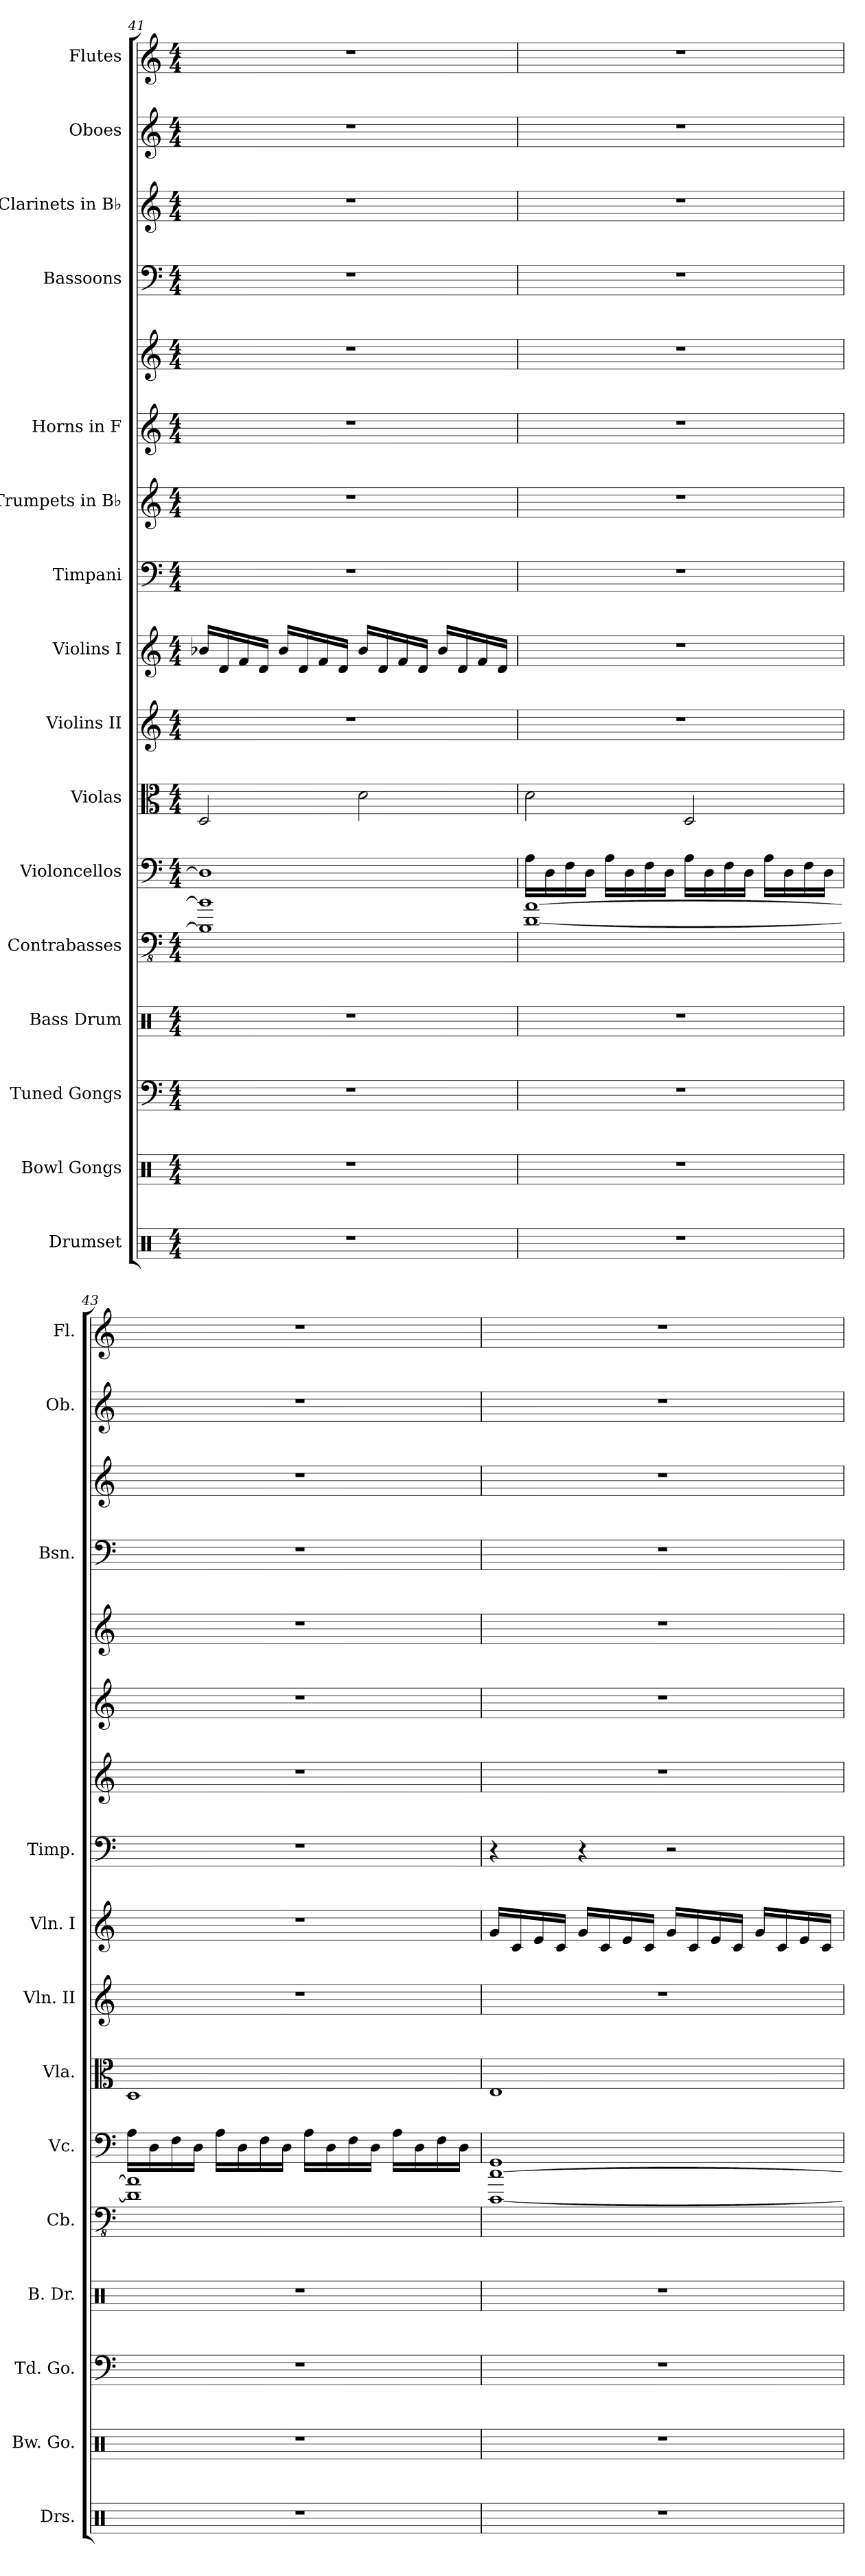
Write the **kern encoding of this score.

**kern	**kern	**kern	**kern	**kern	**kern	**kern	**kern	**kern	**kern	**kern	**kern	**kern	**kern	**kern	**kern	**kern
*part16	*part15	*part14	*part13	*part12	*part11	*part10	*part9	*part8	*part7	*part6	*part5	*part5	*part4	*part3	*part2	*part1
*staff17	*staff16	*staff15	*staff14	*staff13	*staff12	*staff11	*staff10	*staff9	*staff8	*staff7	*staff6	*staff5	*staff4	*staff3	*staff2	*staff1
*I"Drumset	*I"Bowl Gongs	*I"Tuned Gongs	*I"Bass Drum	*I"Contrabasses	*I"Violoncellos	*I"Violas	*I"Violins II	*I"Violins I	*I"Timpani	*I"Trumpets in B♭	*I"Horns in F	*	*I"Bassoons	*I"Clarinets in B♭	*I"Oboes	*I"Flutes
*I'Drs.	*I'Bw. Go.	*I'Td. Go.	*I'B. Dr.	*I'Cb.	*I'Vc.	*I'Vla.	*I'Vln. II	*I'Vln. I	*I'Timp.	*	*	*	*I'Bsn.	*	*I'Ob.	*I'Fl.
*clefX	*clefX	*clefF4	*clefX	*clefFv4	*clefF4	*clefC3	*clefG2	*clefG2	*clefF4	*clefG2	*clefG2	*clefG2	*clefF4	*clefG2	*clefG2	*clefG2
*	*	*	*	*ITrd7c12	*	*	*	*	*	*ITrd1c2	*ITrd4c7	*ITrd4c7	*	*ITrd1c2	*	*
*k[]	*k[]	*k[]	*k[]	*k[]	*k[]	*k[]	*k[]	*k[]	*k[]	*k[b-e-]	*k[b-]	*k[b-]	*k[]	*k[b-e-]	*k[]	*k[]
*M4/4	*M4/4	*M4/4	*M4/4	*M4/4	*M4/4	*M4/4	*M4/4	*M4/4	*M4/4	*M4/4	*M4/4	*M4/4	*M4/4	*M4/4	*M4/4	*M4/4
=41	=41	=41	=41	=41	=41	=41	=41	=41	=41	=41	=41	=41	=41	=41	=41	=41
1r	1r	1r	1r	1BBB-] 1BB-]	1D]	2D/	1r	16b-X/LL	1r	1r	1r	1r	1r	1r	1r	1r
.	.	.	.	.	.	.	.	16d/	.	.	.	.	.	.	.	.
.	.	.	.	.	.	.	.	16f/	.	.	.	.	.	.	.	.
.	.	.	.	.	.	.	.	16d/JJ	.	.	.	.	.	.	.	.
.	.	.	.	.	.	.	.	16b-/LL	.	.	.	.	.	.	.	.
.	.	.	.	.	.	.	.	16d/	.	.	.	.	.	.	.	.
.	.	.	.	.	.	.	.	16f/	.	.	.	.	.	.	.	.
.	.	.	.	.	.	.	.	16d/JJ	.	.	.	.	.	.	.	.
.	.	.	.	.	.	2d\	.	16b-/LL	.	.	.	.	.	.	.	.
.	.	.	.	.	.	.	.	16d/	.	.	.	.	.	.	.	.
.	.	.	.	.	.	.	.	16f/	.	.	.	.	.	.	.	.
.	.	.	.	.	.	.	.	16d/JJ	.	.	.	.	.	.	.	.
.	.	.	.	.	.	.	.	16b-/LL	.	.	.	.	.	.	.	.
.	.	.	.	.	.	.	.	16d/	.	.	.	.	.	.	.	.
.	.	.	.	.	.	.	.	16f/	.	.	.	.	.	.	.	.
.	.	.	.	.	.	.	.	16d/JJ	.	.	.	.	.	.	.	.
!!LO:PB:g=z
=42	=42	=42	=42	=42	=42	=42	=42	=42	=42	=42	=42	=42	=42	=42	=42	=42
1r	1r	1r	1r	[1DD [1AA	16A\LL	2d\	1r	1r	1r	1r	1r	1r	1r	1r	1r	1r
.	.	.	.	.	16D\	.	.	.	.	.	.	.	.	.	.	.
.	.	.	.	.	16F\	.	.	.	.	.	.	.	.	.	.	.
.	.	.	.	.	16D\JJ	.	.	.	.	.	.	.	.	.	.	.
.	.	.	.	.	16A\LL	.	.	.	.	.	.	.	.	.	.	.
.	.	.	.	.	16D\	.	.	.	.	.	.	.	.	.	.	.
.	.	.	.	.	16F\	.	.	.	.	.	.	.	.	.	.	.
.	.	.	.	.	16D\JJ	.	.	.	.	.	.	.	.	.	.	.
.	.	.	.	.	16A\LL	2D/	.	.	.	.	.	.	.	.	.	.
.	.	.	.	.	16D\	.	.	.	.	.	.	.	.	.	.	.
.	.	.	.	.	16F\	.	.	.	.	.	.	.	.	.	.	.
.	.	.	.	.	16D\JJ	.	.	.	.	.	.	.	.	.	.	.
.	.	.	.	.	16A\LL	.	.	.	.	.	.	.	.	.	.	.
.	.	.	.	.	16D\	.	.	.	.	.	.	.	.	.	.	.
.	.	.	.	.	16F\	.	.	.	.	.	.	.	.	.	.	.
.	.	.	.	.	16D\JJ	.	.	.	.	.	.	.	.	.	.	.
=43	=43	=43	=43	=43	=43	=43	=43	=43	=43	=43	=43	=43	=43	=43	=43	=43
1r	1r	1r	1r	1DD] 1AA]	16A\LL	1D	1r	1r	1r	1r	1r	1r	1r	1r	1r	1r
.	.	.	.	.	16D\	.	.	.	.	.	.	.	.	.	.	.
.	.	.	.	.	16F\	.	.	.	.	.	.	.	.	.	.	.
.	.	.	.	.	16D\JJ	.	.	.	.	.	.	.	.	.	.	.
.	.	.	.	.	16A\LL	.	.	.	.	.	.	.	.	.	.	.
.	.	.	.	.	16D\	.	.	.	.	.	.	.	.	.	.	.
.	.	.	.	.	16F\	.	.	.	.	.	.	.	.	.	.	.
.	.	.	.	.	16D\JJ	.	.	.	.	.	.	.	.	.	.	.
.	.	.	.	.	16A\LL	.	.	.	.	.	.	.	.	.	.	.
.	.	.	.	.	16D\	.	.	.	.	.	.	.	.	.	.	.
.	.	.	.	.	16F\	.	.	.	.	.	.	.	.	.	.	.
.	.	.	.	.	16D\JJ	.	.	.	.	.	.	.	.	.	.	.
.	.	.	.	.	16A\LL	.	.	.	.	.	.	.	.	.	.	.
.	.	.	.	.	16D\	.	.	.	.	.	.	.	.	.	.	.
.	.	.	.	.	16F\	.	.	.	.	.	.	.	.	.	.	.
.	.	.	.	.	16D\JJ	.	.	.	.	.	.	.	.	.	.	.
!!LO:PB:g=z
=44	=44	=44	=44	=44	=44	=44	=44	=44	=44	=44	=44	=44	=44	=44	=44	=44
1r	1r	1r	1r	[1CC [1C	1GG	1E	1r	16g/LL	4r	1r	1r	1r	1r	1r	1r	1r
.	.	.	.	.	.	.	.	16c/	.	.	.	.	.	.	.	.
.	.	.	.	.	.	.	.	16e/	.	.	.	.	.	.	.	.
.	.	.	.	.	.	.	.	16c/JJ	.	.	.	.	.	.	.	.
.	.	.	.	.	.	.	.	16g/LL	4r	.	.	.	.	.	.	.
.	.	.	.	.	.	.	.	16c/	.	.	.	.	.	.	.	.
.	.	.	.	.	.	.	.	16e/	.	.	.	.	.	.	.	.
.	.	.	.	.	.	.	.	16c/JJ	.	.	.	.	.	.	.	.
.	.	.	.	.	.	.	.	16g/LL	2r	.	.	.	.	.	.	.
.	.	.	.	.	.	.	.	16c/	.	.	.	.	.	.	.	.
.	.	.	.	.	.	.	.	16e/	.	.	.	.	.	.	.	.
.	.	.	.	.	.	.	.	16c/JJ	.	.	.	.	.	.	.	.
.	.	.	.	.	.	.	.	16g/LL	.	.	.	.	.	.	.	.
.	.	.	.	.	.	.	.	16c/	.	.	.	.	.	.	.	.
.	.	.	.	.	.	.	.	16e/	.	.	.	.	.	.	.	.
.	.	.	.	.	.	.	.	16c/JJ	.	.	.	.	.	.	.	.
=	=	=	=	=	=	=	=	=	=	=	=	=	=	=	=	=
*-	*-	*-	*-	*-	*-	*-	*-	*-	*-	*-	*-	*-	*-	*-	*-	*-
